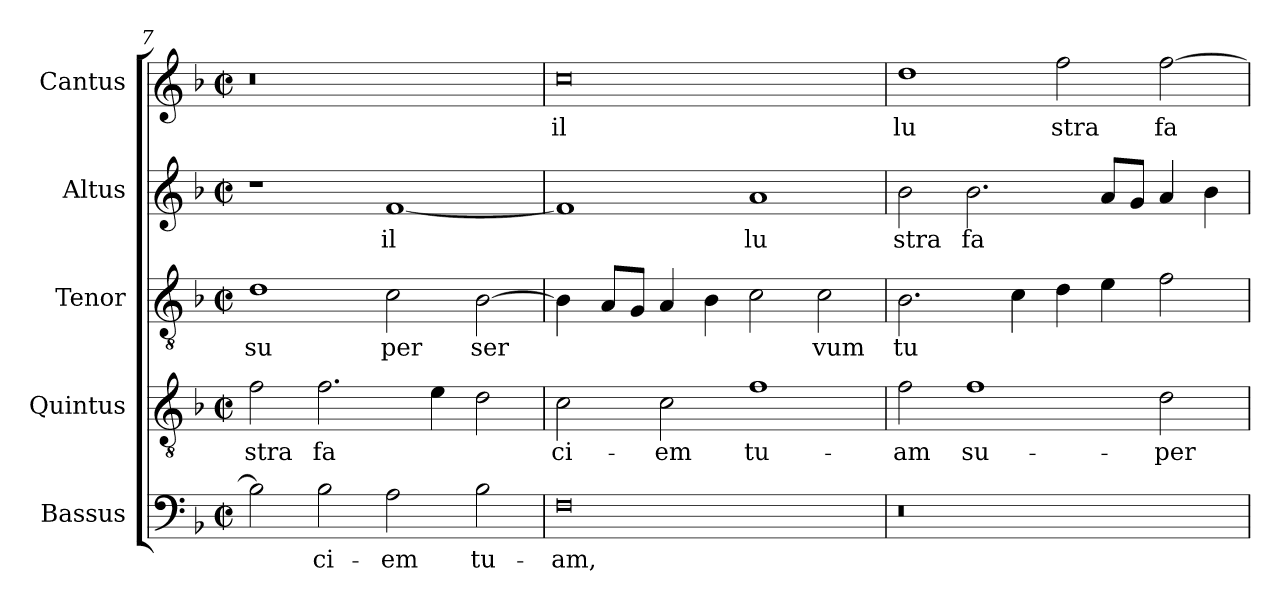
**kern	**text	**kern	**text	**kern	**text	**kern	**text	**kern	**text
*part5	*part5	*part4	*part4	*part3	*part3	*part2	*part2	*part1	*part1
*staff5	*staff5	*staff4	*staff4	*staff3	*staff3	*staff2	*staff2	*staff1	*staff1
*I"Bassus	*	*I"Quintus	*	*I"Tenor	*	*I"Altus	*	*I"Cantus	*
!!LO:LB:g=z
*clefF4	*	*clefGv2	*	*clefGv2	*	*clefG2	*	*clefG2	*
*k[b-]	*	*k[b-]	*	*k[b-]	*	*k[b-]	*	*k[b-]	*
*F:	*	*F:	*	*F:	*	*F:	*	*F:	*
*M2/2	*	*M2/2	*	*M2/2	*	*M2/2	*	*M2/2	*
*met(c|)	*	*met(c|)	*	*met(c|)	*	*met(c|)	*	*met(c|)	*
=7	=7	=7	=7	=7	=7	=7	=7	=7	=7
!	!LO:LY:b:cj	!	!LO:LY:b:cj	!	!LO:LY:b:cj	!	!	!	!
2B-\]	.	2f\	stra	1d	su	1r	.	0r	.
!	!LO:LY:b:cj	!	!LO:LY:b:cj	!	!	!	!	!	!
2B-\	ci-	2.f\	fa-	.	.	.	.	.	.
!	!LO:LY:b:cj	!	!	!	!LO:LY:b:cj	!	!LO:LY:b:cj	!	!
2A\	-em	.	.	2c\	per	[<1f	il	.	.
!	!	!	!LO:LY:b:cj	!	!	!	!	!	!
.	.	4e\	--	.	.	.	.	.	.
!	!LO:LY:b:cj	!	!LO:LY:b:cj	!	!LO:LY:b:cj	!	!	!	!
2B-\	tu-	2d\	--	[>2B-\	ser	.	.	.	.
=8	=8	=8	=8	=8	=8	=8	=8	=8	=8
!	!LO:LY:b:cj	!	!LO:LY:b:cj	!	!LO:LY:b:cj	!	!LO:LY:b:cj	!	!LO:LY:b:cj
0F	-am,	2c\	-ci-	4B-\]	.	1f]	.	0cc	il
!	!	!	!	!	!LO:LY:b:cj	!	!	!	!
.	.	.	.	8A/L	.	.	.	.	.
!	!	!	!	!	!LO:LY:b:cj	!	!	!	!
.	.	.	.	8G/J	.	.	.	.	.
!	!	!	!LO:LY:b:cj	!	!LO:LY:b:cj	!	!	!	!
.	.	2c\	-em	4A/	.	.	.	.	.
!	!	!	!	!	!LO:LY:b:cj	!	!	!	!
.	.	.	.	4B-\	.	.	.	.	.
!	!	!	!LO:LY:b:cj	!	!LO:LY:b:cj	!	!LO:LY:b:cj	!	!
.	.	1f	tu-	2c\	.	1a	lu	.	.
!	!	!	!	!	!LO:LY:b:cj	!	!	!	!
.	.	.	.	2c\	vum	.	.	.	.
=9	=9	=9	=9	=9	=9	=9	=9	=9	=9
!	!	!	!LO:LY:b:cj	!	!LO:LY:b:cj	!	!LO:LY:b:cj	!	!LO:LY:b:cj
0r	.	2f\	-am	2.B-\	tu	2b-\	stra	1dd	lu
!	!	!	!LO:LY:b:cj	!	!	!	!LO:LY:b:cj	!	!
.	.	1f	su-	.	.	2.b-\	fa	.	.
!	!	!	!	!	!LO:LY:b:cj	!	!	!	!
.	.	.	.	4c\	.	.	.	.	.
!	!	!	!	!	!LO:LY:b:cj	!	!	!	!LO:LY:b:cj
.	.	.	.	4d\	.	.	.	2ff\	stra
!	!	!	!	!	!LO:LY:b:cj	!	!LO:LY:b:cj	!	!
.	.	.	.	4e\	.	8a/L	.	.	.
!	!	!	!	!	!	!	!LO:LY:b:cj	!	!
.	.	.	.	.	.	8g/J	.	.	.
!	!	!	!LO:LY:b:cj	!	!LO:LY:b:cj	!	!LO:LY:b:cj	!	!LO:LY:b:cj
.	.	2d\	-per	2f\	.	4a/	.	[>2ff\	fa
!	!	!	!	!	!	!	!LO:LY:b:cj	!	!
.	.	.	.	.	.	4b-\	.	.	.
=	=	=	=	=	=	=	=	=	=
*-	*-	*-	*-	*-	*-	*-	*-	*-	*-
